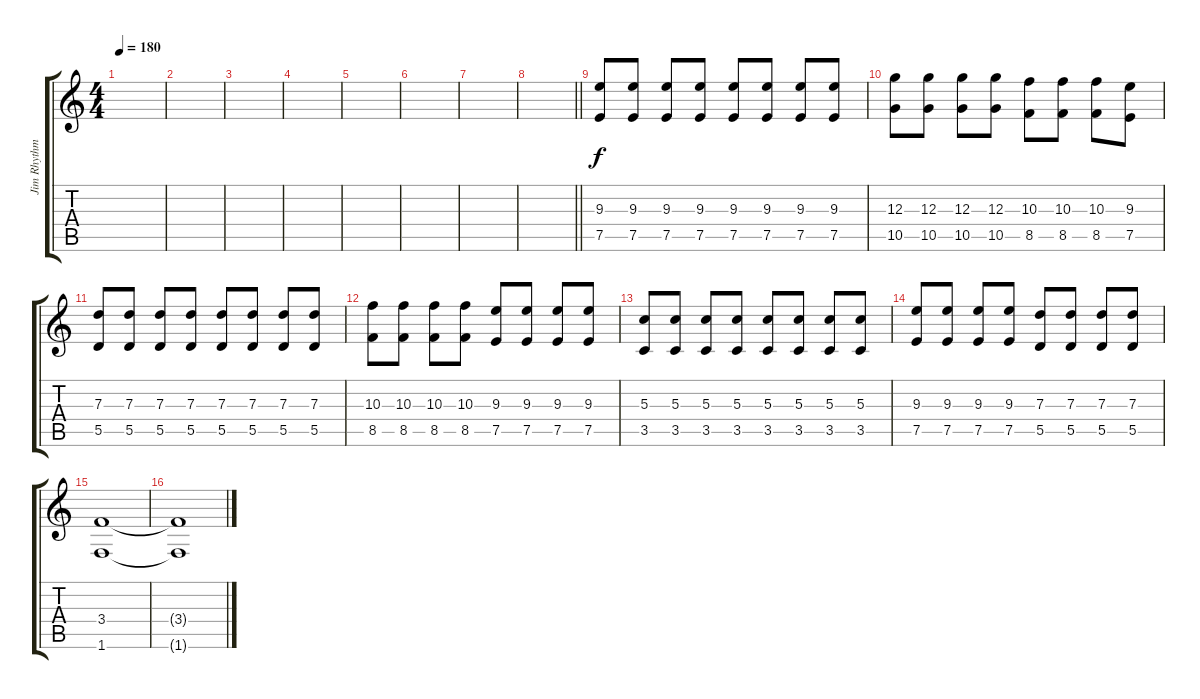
\track ("Jim Rhythm 1" "Jim Rhythm") {instrument distortionguitar}
\staff {score tabs}
\tuning (E4 B3 G3 D3 A2 E2) {hide}
\ts (4 4)
\tempo 180
\clef g2
\ks c
|
|
|
|
|
|
|
\barLineRight lightlight
|
(9.3 7.5).8{volume 16} (9.3 7.5).8 (9.3 7.5).8 (9.3 7.5).8 (9.3 7.5).8 (9.3 7.5).8 (9.3 7.5).8 (9.3 7.5).8 |
(12.3 10.5).8 (12.3 10.5).8 (12.3 10.5).8 (12.3 10.5).8 (10.3 8.5).8 (10.3 8.5).8 (10.3 8.5).8 (9.3 7.5).8 |
(7.3 5.5).8 (7.3 5.5).8 (7.3 5.5).8 (7.3 5.5).8 (7.3 5.5).8 (7.3 5.5).8 (7.3 5.5).8 (7.3 5.5).8 |
(10.3 8.5).8 (10.3 8.5).8 (10.3 8.5).8 (10.3 8.5).8 (9.3 7.5).8 (9.3 7.5).8 (9.3 7.5).8 (9.3 7.5).8 |
(5.3 3.5).8 (5.3 3.5).8 (5.3 3.5).8 (5.3 3.5).8 (5.3 3.5).8 (5.3 3.5).8 (5.3 3.5).8 (5.3 3.5).8 |
(9.3 7.5).8 (9.3 7.5).8 (9.3 7.5).8 (9.3 7.5).8 (7.3 5.5).8 (7.3 5.5).8 (7.3 5.5).8 (7.3 5.5).8 |
(3.4 1.6).1 |
(3.4{t} 1.6{t}).1
